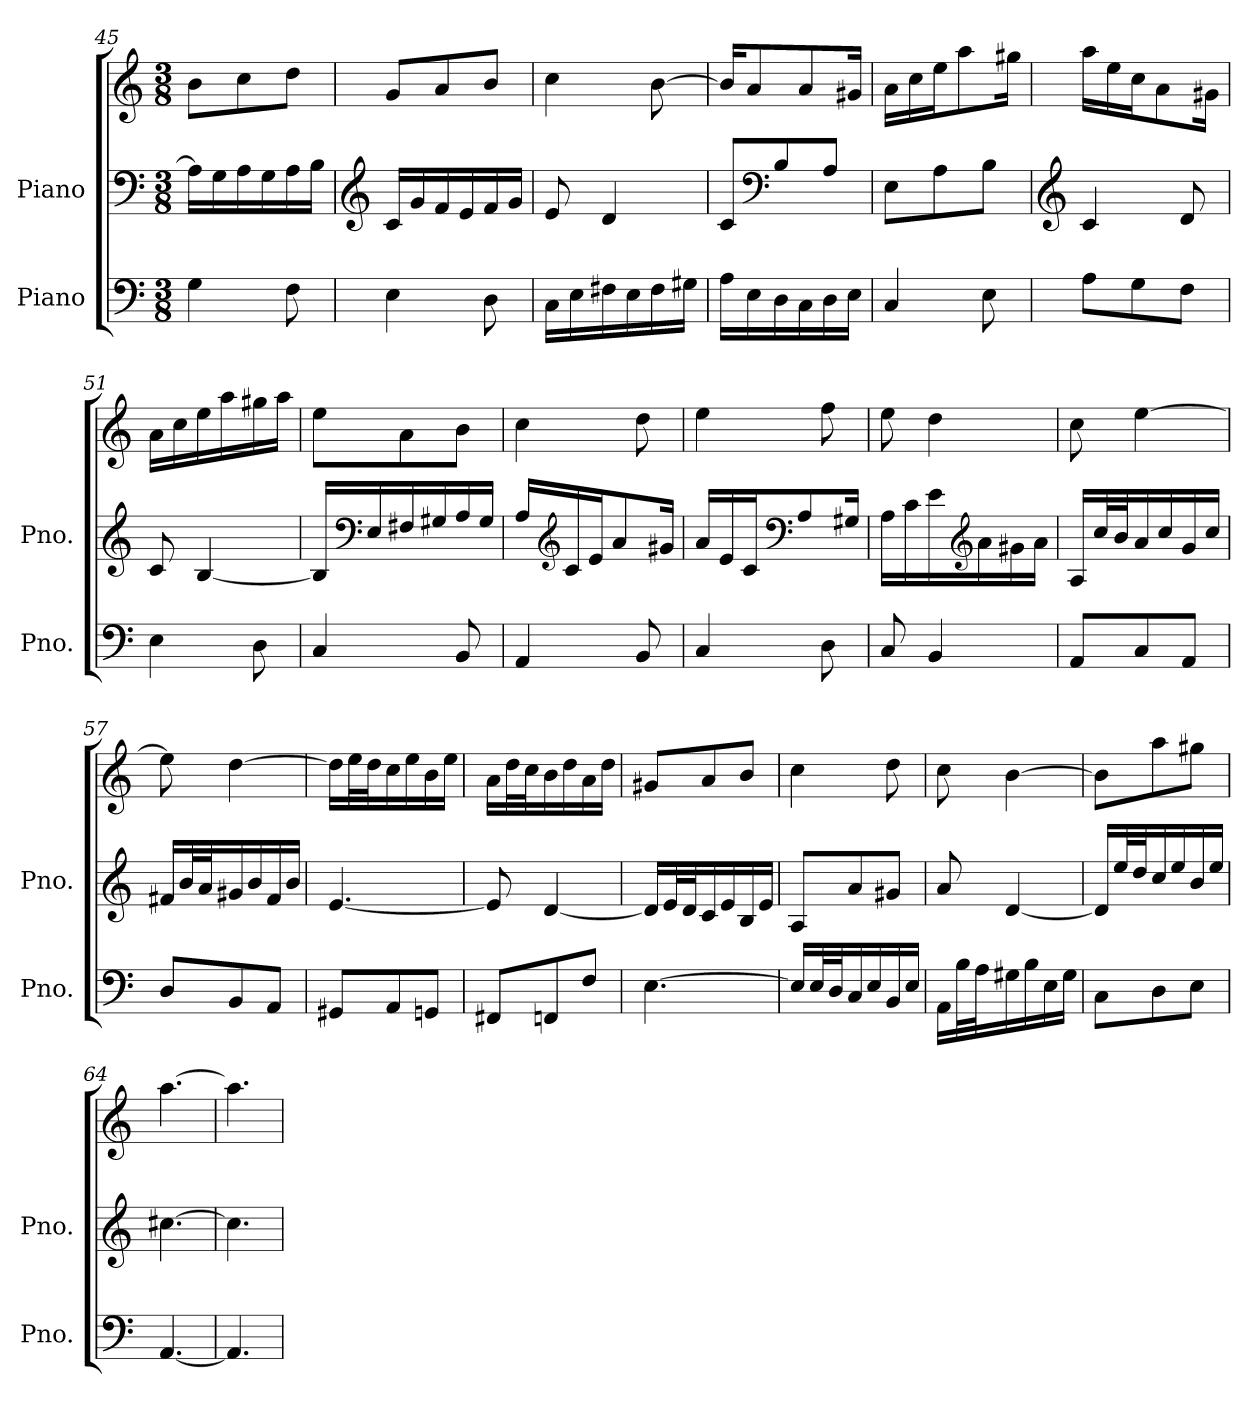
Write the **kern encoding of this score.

**kern	**kern	**kern
*part2	*part1	*part1
*staff3	*staff2	*staff1
*I"Piano	*I"Piano	*
*I'Pno.	*I'Pno.	*
*clefF4	*clefF4	*clefG2
*k[]	*k[]	*k[]
*M3/8	*M3/8	*M3/8
=45	=45	=45
4G\	16A\LL]	8b\L
.	16G\	.
.	16A\	8cc\
.	16G\	.
8F\	16A\	8dd\J
.	16B\JJ	.
=46	=46	=46
*	*clefG2	*
4E\	16c/LL	8g/L
.	16g/	.
.	16f/	8a/
.	16e/	.
8D\	16f/	8b/J
.	16g/JJ	.
!!LO:LB:g=z
=47	=47	=47
16C\LL	8e/	4cc\
16E\	.	.
16F#X\	4d/	.
16E\	.	.
16F#\	.	[8b\
16G#X\JJ	.	.
=48	=48	=48
16A\LL	8c/L	16b/KL]
16E\	.	8a/
*	*clefF4	*
16D\	8B/	.
16C\	.	8a/
16D\	8A/J	.
16E\JJ	.	16g#X/Jk
=49	=49	=49
4C/	8E\L	16a\LL
.	.	16cc\
.	8A\	16ee\J
.	.	8aa\
8E\	8B\J	.
.	.	16gg#X\Jk
=50	=50	=50
*	*clefG2	*
8A\L	4c/	16aa\LL
.	.	16ee\
8G\	.	16cc\J
.	.	8a\
8F\J	8d/	.
.	.	16g#X\Jk
=51	=51	=51
4E\	8c/	16a\LL
.	.	16cc\
.	[4B/	16ee\
.	.	16aa\
8D\	.	16gg#X\
.	.	16aa\JJ
!!LO:LB:g=z
=52	=52	=52
4C/	16B/LL]	8ee\L
*	*clefF4	*
.	16E/	.
.	16F#X/	8a\
.	16G#X/	.
8BB/	16A/	8b\J
.	16G#/JJ	.
=53	=53	=53
4AA/	16A/LL	4cc\
*	*clefG2	*
.	16c/	.
.	16e/J	.
.	8a/	.
8BB/	.	8dd\
.	16g#X/Jk	.
=54	=54	=54
4C/	16a/LL	4ee\
.	16e/	.
.	16c/J	.
*	*clefF4	*
.	8A/	.
8D\	.	8ff\
.	16G#X/Jk	.
=55	=55	=55
8C/	16A\LL	8ee\
.	16c\	.
4BB/	16e\	4dd\
*	*clefG2	*
.	16a\	.
.	16g#X\	.
.	16a\JJ	.
!!LO:LB:g=z
=56	=56	=56
8AA/L	16A/LL	8cc\
.	32cc/L	.
.	32b/J	.
8C/	16a/	[4ee\
.	16cc/	.
8AA/J	16g/	.
.	16cc/JJ	.
=57	=57	=57
8D/L	16f#X/LL	8ee\]
.	32b/L	.
.	32a/J	.
8BB/	16g#X/	[4dd\
.	16b/	.
8AA/J	16f#/	.
.	16b/JJ	.
=58	=58	=58
8GG#X/L	[4.e/	16dd\LL]
.	.	32ee\L
.	.	32dd\J
8AA/	.	16cc\
.	.	16ee\
8GGn/J	.	16b\
.	.	16ee\JJ
=59	=59	=59
8FF#X/L	8e/]	16a\LL
.	.	32dd\L
.	.	32cc\J
8FFn/	[4d/	16b\
.	.	16dd\
8F/J	.	16a\
.	.	16dd\JJ
=60	=60	=60
[4.E\	16d/LL]	8g#X/L
.	32e/L	.
.	32d/J	.
.	16c/	8a/
.	16e/	.
.	16B/	8b/J
.	16e/JJ	.
!!LO:PB:g=z
=61	=61	=61
16E/LL]	8A/L	4cc\
32E/L	.	.
32D/J	.	.
16C/	8a/	.
16E/	.	.
16BB/	8g#X/J	8dd\
16E/JJ	.	.
=62	=62	=62
16AA\LL	8a/	8cc\
32B\L	.	.
32A\J	.	.
16G#X\	[4d/	[4b\
16B\	.	.
16E\	.	.
16G#\JJ	.	.
=63	=63	=63
8C\L	16d/LL]	8b\L]
.	32ee/L	.
.	32dd/J	.
8D\	16cc/	8aa\
.	16ee/	.
8E\J	16b/	8gg#X\J
.	16ee/JJ	.
=64	=64	=64
*	*	*MM60
[4.AA/	[4.cc#X\	[4.aa\
=65	=65	=65
*	*	*MM80
4.AA/]	4.cc#\]	4.aa\]
=	=	=
*-	*-	*-
